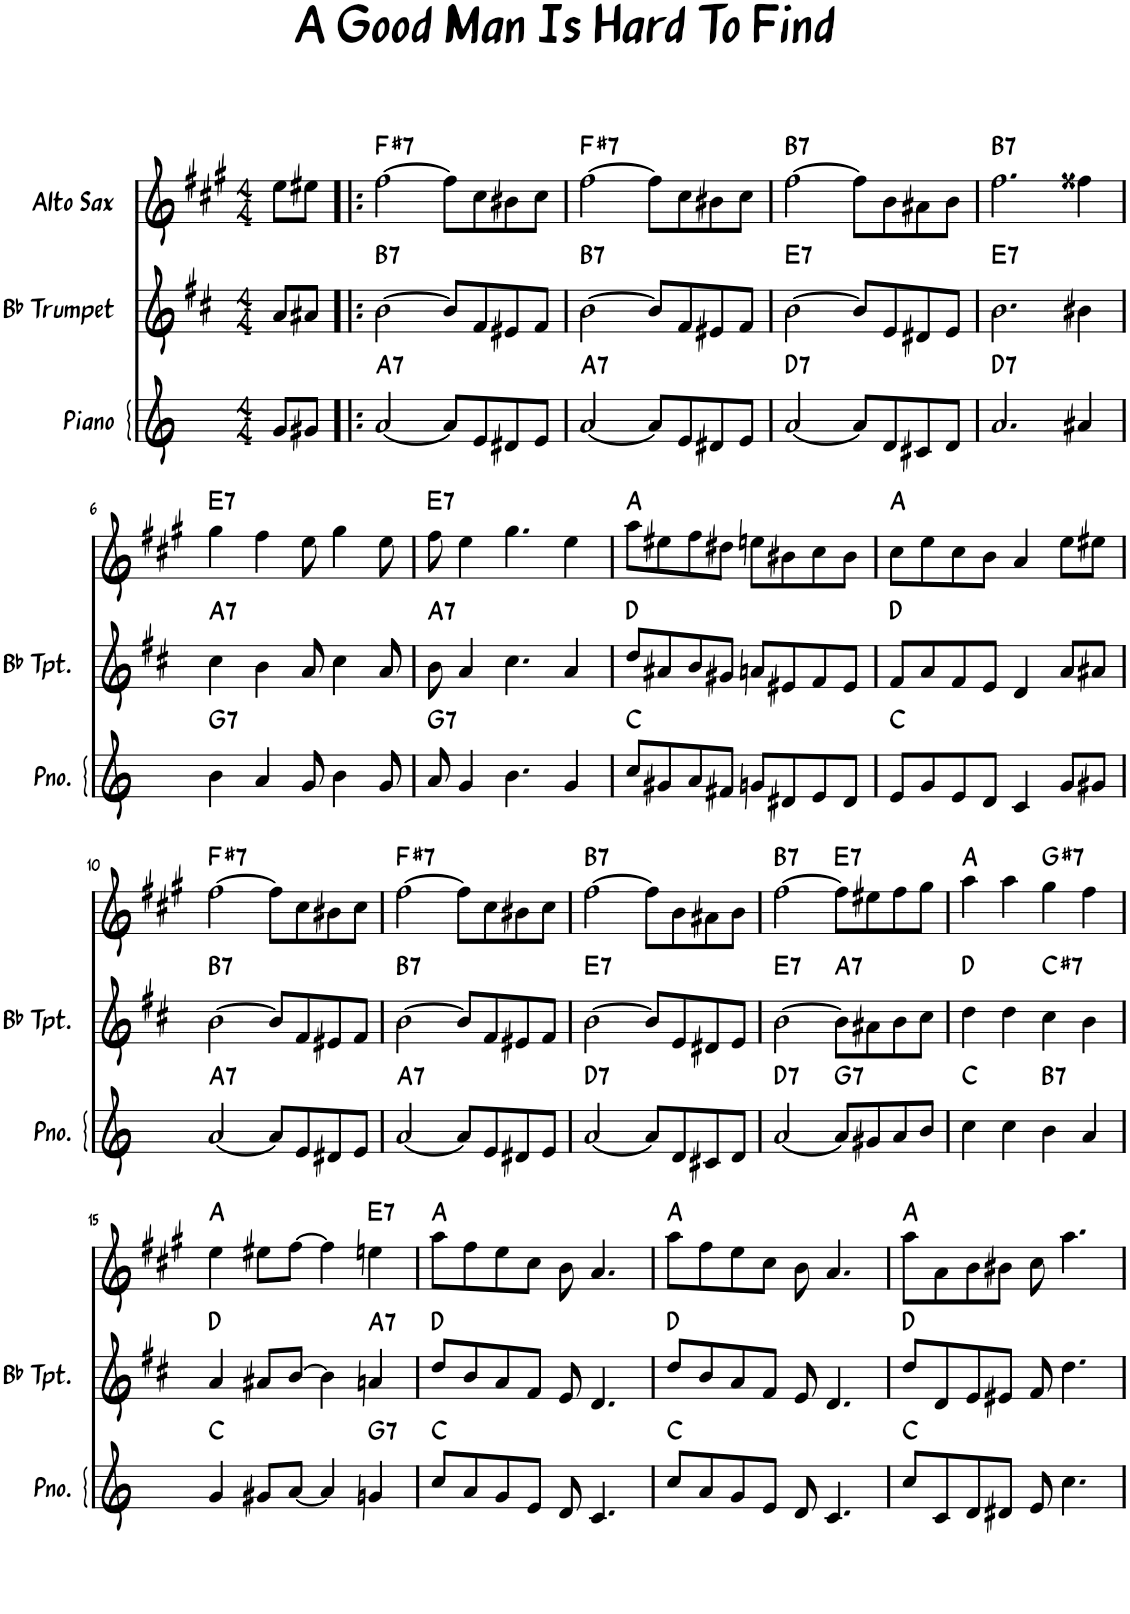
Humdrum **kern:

**kern	**harte	**kern	**harte	**kern	**harte
*part3	*part3	*part2	*part2	*part1	*part1
*staff3	*	*staff2	*	*staff1	*
*I"Piano	*	*I"Bb Trumpet	*	*I"Alto Sax	*
*I'Pno.	*	*I'Bb Tpt.	*	*I'Sax	*
*clefG2	*	*clefG2	*	*clefG2	*
*	*	*Trd1c2	*	*Trd5c9	*
*k[]	*	*k[f#c#]	*	*k[f#c#g#]	*
*M4/4	*	*M4/4	*	*M4/4	*
=1	=1	=1	=1	=1	=1
8g/L	.	8a/L	.	8ee\L	.
8g#X/J	.	8a#X/J	.	8ee#X\J	.
=2!|:	=2!|:	=2!|:	=2!|:	=2!|:	=2!|:
!	!LO:H:kt=7	!	!LO:H:kt=7	!	!LO:H:kt=7
[2a/	A:7	[2b\	B:7	[2ff#\	F#:7
8a/L]	.	8b/L]	.	8ff#\L]	.
8e/	.	8f#/	.	8cc#\	.
8d#X/	.	8e#X/	.	8b#X\	.
8e/J	.	8f#/J	.	8cc#\J	.
=3	=3	=3	=3	=3	=3
!	!LO:H:kt=7	!	!LO:H:kt=7	!	!LO:H:kt=7
[2a/	A:7	[2b\	B:7	[2ff#\	F#:7
8a/L]	.	8b/L]	.	8ff#\L]	.
8e/	.	8f#/	.	8cc#\	.
8d#X/	.	8e#X/	.	8b#X\	.
8e/J	.	8f#/J	.	8cc#\J	.
=4	=4	=4	=4	=4	=4
!	!LO:H:kt=7	!	!LO:H:kt=7	!	!LO:H:kt=7
[2a/	D:7	[2b\	E:7	[2ff#\	B:7
8a/L]	.	8b/L]	.	8ff#\L]	.
8d/	.	8e/	.	8b\	.
8c#X/	.	8d#X/	.	8a#X\	.
8d/J	.	8e/J	.	8b\J	.
=5	=5	=5	=5	=5	=5
!	!LO:H:kt=7	!	!LO:H:kt=7	!	!LO:H:kt=7
2.a/	D:7	2.b\	E:7	2.ff#\	B:7
4a#X/	.	4b#X\	.	4ff##X\	.
!!LO:LB:g=z
=6	=6	=6	=6	=6	=6
!	!LO:H:kt=7	!	!LO:H:kt=7	!	!LO:H:kt=7
4b\	G:7	4cc#\	A:7	4gg#\	E:7
4a/	.	4b\	.	4ff#\	.
8g/	.	8a/	.	8ee\	.
4b\	.	4cc#\	.	4gg#\	.
8g/	.	8a/	.	8ee\	.
=7	=7	=7	=7	=7	=7
!	!LO:H:kt=7	!	!LO:H:kt=7	!	!LO:H:kt=7
8a/	G:7	8b\	A:7	8ff#\	E:7
4g/	.	4a/	.	4ee\	.
4.b\	.	4.cc#\	.	4.gg#\	.
4g/	.	4a/	.	4ee\	.
=8	=8	=8	=8	=8	=8
8cc/L	C:maj	8dd/L	D:maj	8aa\L	A:maj
8g#X/	.	8a#X/	.	8ee#X\	.
8a/	.	8b/	.	8ff#\	.
8f#X/J	.	8g#X/J	.	8dd#X\J	.
8gn/L	.	8an/L	.	8een\L	.
8d#X/	.	8e#X/	.	8b#X\	.
8e/	.	8f#/	.	8cc#\	.
8d#/J	.	8e#/J	.	8b#\J	.
=9	=9	=9	=9	=9	=9
8e/L	C:maj	8f#/L	D:maj	8cc#\L	A:maj
8g/	.	8a/	.	8ee\	.
8e/	.	8f#/	.	8cc#\	.
8d/J	.	8e/J	.	8b\J	.
4c/	.	4d/	.	4a/	.
8g/L	.	8a/L	.	8ee\L	.
8g#X/J	.	8a#X/J	.	8ee#X\J	.
!!LO:LB:g=z
=10	=10	=10	=10	=10	=10
!	!LO:H:kt=7	!	!LO:H:kt=7	!	!LO:H:kt=7
[2a/	A:7	[2b\	B:7	[2ff#\	F#:7
8a/L]	.	8b/L]	.	8ff#\L]	.
8e/	.	8f#/	.	8cc#\	.
8d#X/	.	8e#X/	.	8b#X\	.
8e/J	.	8f#/J	.	8cc#\J	.
=11	=11	=11	=11	=11	=11
!	!LO:H:kt=7	!	!LO:H:kt=7	!	!LO:H:kt=7
[2a/	A:7	[2b\	B:7	[2ff#\	F#:7
8a/L]	.	8b/L]	.	8ff#\L]	.
8e/	.	8f#/	.	8cc#\	.
8d#X/	.	8e#X/	.	8b#X\	.
8e/J	.	8f#/J	.	8cc#\J	.
=12	=12	=12	=12	=12	=12
!	!LO:H:kt=7	!	!LO:H:kt=7	!	!LO:H:kt=7
[2a/	D:7	[2b\	E:7	[2ff#\	B:7
8a/L]	.	8b/L]	.	8ff#\L]	.
8d/	.	8e/	.	8b\	.
8c#X/	.	8d#X/	.	8a#X\	.
8d/J	.	8e/J	.	8b\J	.
=13	=13	=13	=13	=13	=13
!	!LO:H:kt=7	!	!LO:H:kt=7	!	!LO:H:kt=7
[2a/	D:7	[2b\	E:7	[2ff#\	B:7
!	!LO:H:kt=7	!	!LO:H:kt=7	!	!LO:H:kt=7
8a/L]	G:7	8b\L]	A:7	8ff#\L]	E:7
8g#X/	.	8a#X\	.	8ee#X\	.
8a/	.	8b\	.	8ff#\	.
8b/J	.	8cc#\J	.	8gg#\J	.
=14	=14	=14	=14	=14	=14
4cc\	C:maj	4dd\	D:maj	4aa\	A:maj
4cc\	.	4dd\	.	4aa\	.
!	!LO:H:kt=7	!	!LO:H:kt=7	!	!LO:H:kt=7
4b\	B:7	4cc#\	C#:7	4gg#\	G#:7
4a/	.	4b\	.	4ff#\	.
!!LO:LB:g=z
=15	=15	=15	=15	=15	=15
4g/	C:maj	4a/	D:maj	4ee\	A:maj
8g#X/L	.	8a#X/L	.	8ee#X\L	.
[8a/J	.	[8b/J	.	[8ff#\J	.
4a/]	.	4b\]	.	4ff#\]	.
!	!LO:H:kt=7	!	!LO:H:kt=7	!	!LO:H:kt=7
4gn/	G:7	4an/	A:7	4een\	E:7
=16	=16	=16	=16	=16	=16
8cc/L	C:maj	8dd/L	D:maj	8aa\L	A:maj
8a/	.	8b/	.	8ff#\	.
8g/	.	8a/	.	8ee\	.
8e/J	.	8f#/J	.	8cc#\J	.
8d/	.	8e/	.	8b\	.
4.c/	.	4.d/	.	4.a/	.
=17	=17	=17	=17	=17	=17
8cc/L	C:maj	8dd/L	D:maj	8aa\L	A:maj
8a/	.	8b/	.	8ff#\	.
8g/	.	8a/	.	8ee\	.
8e/J	.	8f#/J	.	8cc#\J	.
8d/	.	8e/	.	8b\	.
4.c/	.	4.d/	.	4.a/	.
=18	=18	=18	=18	=18	=18
8cc/L	C:maj	8dd/L	D:maj	8aa\L	A:maj
8c/	.	8d/	.	8a\	.
8d/	.	8e/	.	8b\	.
8d#X/J	.	8e#X/J	.	8b#X\J	.
8e/	.	8f#/	.	8cc#\	.
4.cc\	.	4.dd\	.	4.aa\	.
=	=	=	=	=	=
*-	*-	*-	*-	*-	*-
